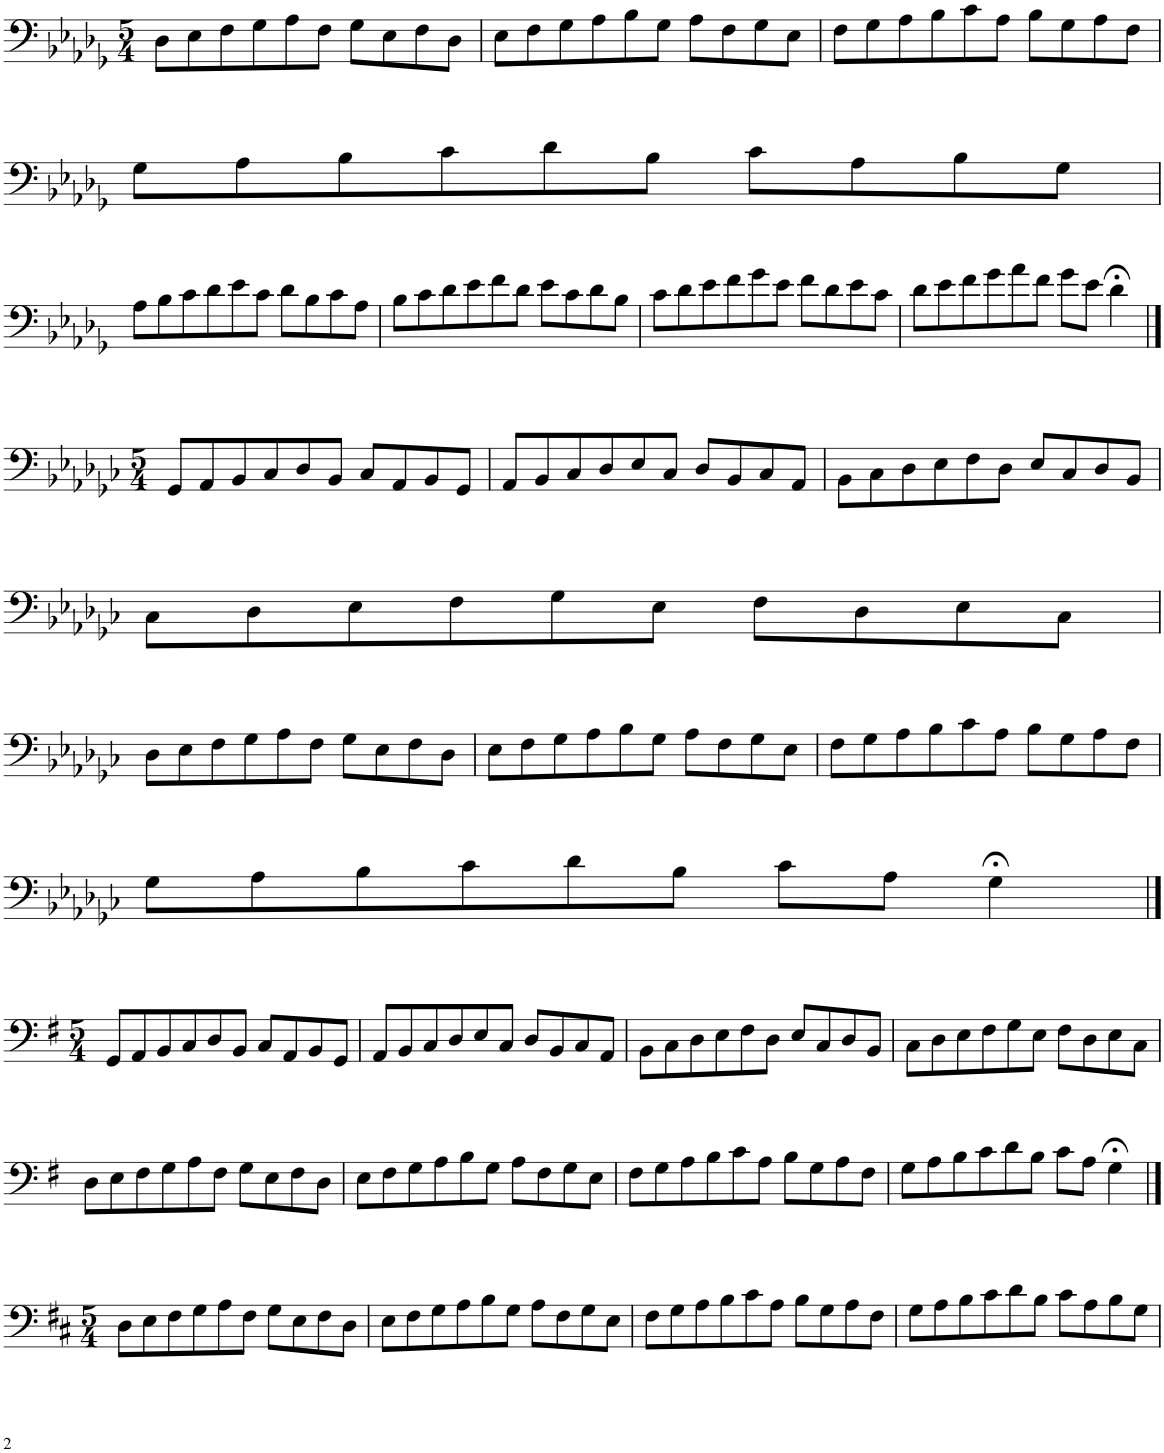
**kern
*part1
*staff1
*I"Piano
*I'Pno.
!!LO:PB:g=z
*clefF4
*k[b-e-a-d-g-]
*M5/4
=33
8D-\L
8E-\
8F\
8G-\
8A-\
8F\J
8G-\L
8E-\
8F\
8D-\J
=34
8E-\L
8F\
8G-\
8A-\
8B-\
8G-\J
8A-\L
8F\
8G-\
8E-\J
=35
8F\L
8G-\
8A-\
8B-\
8c\
8A-\J
8B-\L
8G-\
8A-\
8F\J
!!LO:LB:g=z
=36
8G-\L
8A-\
8B-\
8c\
8d-\
8B-\J
8c\L
8A-\
8B-\
8G-\J
!!LO:LB:g=z
=37
8A-\L
8B-\
8c\
8d-\
8e-\
8c\J
8d-\L
8B-\
8c\
8A-\J
=38
8B-\L
8c\
8d-\
8e-\
8f\
8d-\J
8e-\L
8c\
8d-\
8B-\J
=39
8c\L
8d-\
8e-\
8f\
8g-\
8e-\J
8f\L
8d-\
8e-\
8c\J
=40
8d-\L
8e-\
8f\
8g-\
8a-\
8f\J
8g-\L
8e-\J
4d-;<\
!!LO:LB:g=z
==41
*k[b-e-a-d-g-c-]
*M5/4
8GG-/L
8AA-/
8BB-/
8C-/
8D-/
8BB-/J
8C-/L
8AA-/
8BB-/
8GG-/J
=42
8AA-/L
8BB-/
8C-/
8D-/
8E-/
8C-/J
8D-/L
8BB-/
8C-/
8AA-/J
=43
8BB-\L
8C-\
8D-\
8E-\
8F\
8D-\J
8E-/L
8C-/
8D-/
8BB-/J
!!LO:LB:g=z
=44
8C-\L
8D-\
8E-\
8F\
8G-\
8E-\J
8F\L
8D-\
8E-\
8C-\J
!!LO:LB:g=z
=45
8D-\L
8E-\
8F\
8G-\
8A-\
8F\J
8G-\L
8E-\
8F\
8D-\J
=46
8E-\L
8F\
8G-\
8A-\
8B-\
8G-\J
8A-\L
8F\
8G-\
8E-\J
=47
8F\L
8G-\
8A-\
8B-\
8c-\
8A-\J
8B-\L
8G-\
8A-\
8F\J
!!LO:LB:g=z
=48
8G-\L
8A-\
8B-\
8c-\
8d-\
8B-\J
8c-\L
8A-\J
4G-;<\
!!LO:LB:g=z
==49
*k[f#]
*M5/4
8GG/L
8AA/
8BB/
8C/
8D/
8BB/J
8C/L
8AA/
8BB/
8GG/J
=50
8AA/L
8BB/
8C/
8D/
8E/
8C/J
8D/L
8BB/
8C/
8AA/J
=51
8BB\L
8C\
8D\
8E\
8F#\
8D\J
8E/L
8C/
8D/
8BB/J
=52
8C\L
8D\
8E\
8F#\
8G\
8E\J
8F#\L
8D\
8E\
8C\J
!!LO:LB:g=z
=53
8D\L
8E\
8F#\
8G\
8A\
8F#\J
8G\L
8E\
8F#\
8D\J
=54
8E\L
8F#\
8G\
8A\
8B\
8G\J
8A\L
8F#\
8G\
8E\J
=55
8F#\L
8G\
8A\
8B\
8c\
8A\J
8B\L
8G\
8A\
8F#\J
=56
8G\L
8A\
8B\
8c\
8d\
8B\J
8c\L
8A\J
4G;<\
!!LO:LB:g=z
==57
*k[f#c#]
*M5/4
8D\L
8E\
8F#\
8G\
8A\
8F#\J
8G\L
8E\
8F#\
8D\J
=58
8E\L
8F#\
8G\
8A\
8B\
8G\J
8A\L
8F#\
8G\
8E\J
=59
8F#\L
8G\
8A\
8B\
8c#\
8A\J
8B\L
8G\
8A\
8F#\J
=60
8G\L
8A\
8B\
8c#\
8d\
8B\J
8c#\L
8A\
8B\
8G\J
=
*-
